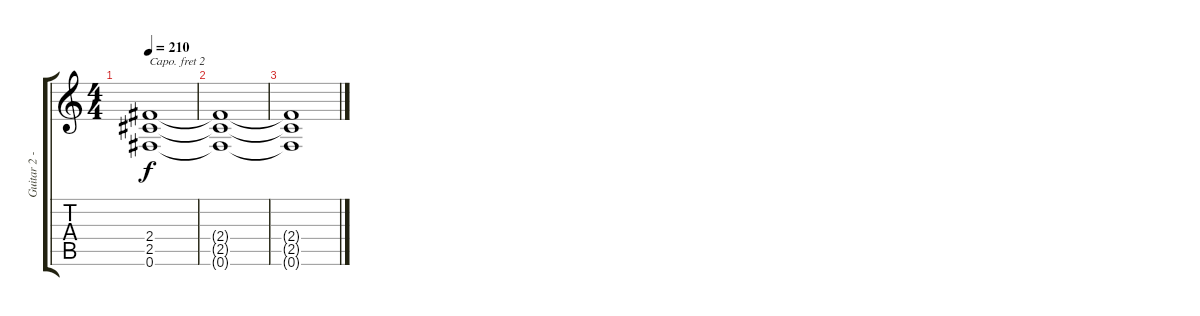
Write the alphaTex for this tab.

\track ("Guitar 2 - Distortion" "Guitar 2 -") {instrument distortionguitar}
\staff {score tabs}
\capo 2
\tuning (E4 B3 G3 D3 A2 E2) {hide}
\ts (4 4)
\tempo 210
\clef g2
\ks c
(2.4{t} 2.5{t} 0.6{t}).1{dy f} |
(2.4{t} 2.5{t} 0.6{t}).1 |
(2.4{t} 2.5{t} 0.6{t}).1
